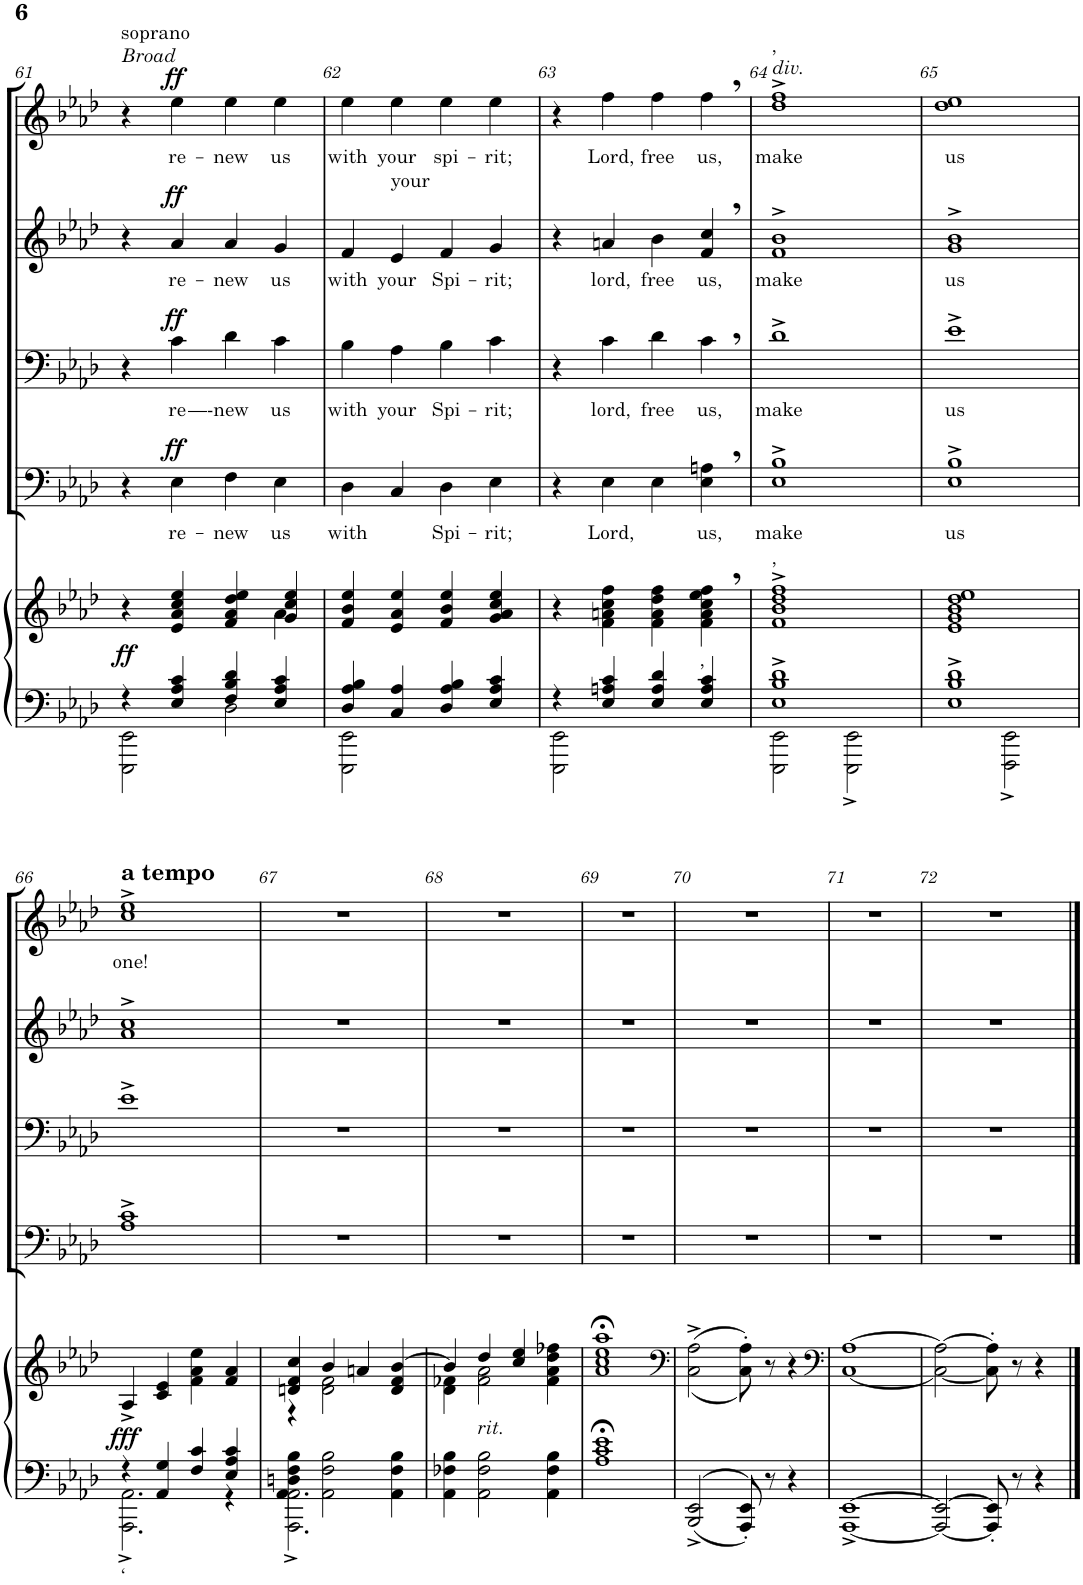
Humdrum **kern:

**kern	**kern	**dynam	**kern	**text	**dynam	**kern	**text	**dynam	**kern	**text	**dynam	**kern	**text	**dynam
*part5	*part5	*part5	*part4	*part4	*part4	*part3	*part3	*part3	*part2	*part2	*part2	*part1	*part1	*part1
*staff6	*staff5	*staff5/6	*staff4	*staff4	*staff4	*staff3	*staff3	*staff3	*staff2	*staff2	*staff2	*staff1	*staff1	*staff1
*I"Midi_1	*	*	*I"Midi_1	*	*	*I"Midi_1	*	*	*I"Midi_1	*	*	*I"Midi_1	*	*
!!LO:PB:g=z
*clefF4	*clefG2	*	*clefF4	*	*	*clefF4	*	*	*clefG2	*	*	*clefG2	*	*
*k[b-e-a-d-]	*k[b-e-a-d-]	*	*k[b-e-a-d-]	*	*	*k[b-e-a-d-]	*	*	*k[b-e-a-d-]	*	*	*k[b-e-a-d-]	*	*
*M2/2	*M2/2	*	*M2/2	*	*	*M2/2	*	*	*M2/2	*	*	*M2/2	*	*
=61	=61	=61	=61	=61	=61	=61	=61	=61	=61	=61	=61	=61	=61	=61
*^	*^	*	*	*	*	*	*	*	*	*	*	*	*	*
!	!	!	!	!	!	!	!	!	!	!	!	!	!	!LO:TX:a:t=soprano	!	!
!	!	!	!	!	!	!	!	!	!	!	!	!	!	!LO:TX:a:i:t=Broad	!	!
!	!	!	!	!LO:DY:b	!	!	!	!	!	!	!	!	!	!	!	!
4r	2EEE-\ 2EE-\	4r	2.ryy	ff	4r	.	.	4r	.	.	4r	.	.	4r	.	.
!	!	!	!	!	!	!LO:LY:b	!LO:DY:a	!	!LO:LY:b	!LO:DY:a	!	!LO:LY:b	!LO:DY:a	!	!LO:LY:b	!LO:DY:a
4E-/ 4A-/ 4c/	.	4e-/ 4a-/ 4cc/ 4ee-/	.	.	4E-\	re-	ff	4c\	re	ff	4a-/	re-	ff	4ee-\	re-	ff
!	!	!	!	!	!	!LO:LY:b	!	!	!LO:LY:b	!	!	!LO:LY:b	!	!	!LO:LY:b	!
4F/ 4B-/ 4d-/	2D-\	4f/ 4a-/ 4dd-/ 4ee-/	.	.	4F\	-new	.	4d-\	—-new	.	4a-/	-new	.	4ee-\	-new	.
!	!	!	!	!	!	!LO:LY:b	!	!	!LO:LY:b	!	!	!LO:LY:b	!	!	!LO:LY:b	!
4E-/ 4A-/ 4c/	.	4g/ 4cc/ 4ee-/	4a-\	.	4E-\	us	.	4c\	us	.	4g/	us	.	4ee-\	us	.
=62	=62	=62	=62	=62	=62	=62	=62	=62	=62	=62	=62	=62	=62	=62	=62	=62
!	!	!	!	!	!	!LO:LY:b	!	!	!LO:LY:b	!	!	!LO:LY:b	!	!	!LO:LY:b	!
*	*	*v	*v	*	*	*	*	*	*	*	*	*	*	*	*	*
4D-/ 4A-/ 4B-/	2EEE-\ 2EE-\	4f/ 4b-/ 4ee-/	.	4D-\	with	.	4B-\	with	.	4f/	with	.	4ee-\	with	.
!	!	!	!	!	!	!	!	!	!	!	!	!	!LO:TX:b:t=your	!	!
!	!	!	!	!	!	!	!	!LO:LY:b	!	!	!LO:LY:b	!	!	!LO:LY:b	!
4C/ 4A-/	.	4e-/ 4a-/ 4ee-/	.	4C/	.	.	4A-\	your	.	4e-/	your	.	4ee-\	your	.
!	!	!	!	!	!LO:LY:b	!	!	!LO:LY:b	!	!	!LO:LY:b	!	!	!LO:LY:b	!
4D-/ 4A-/ 4B-/	2ryy	4f/ 4b-/ 4ee-/	.	4D-\	Spi-	.	4B-\	Spi-	.	4f/	Spi-	.	4ee-\	spi-	.
!	!	!	!	!	!LO:LY:b	!	!	!LO:LY:b	!	!	!LO:LY:b	!	!	!LO:LY:b	!
4E-/ 4A-/ 4c/	.	4g/ 4a-/ 4cc/ 4ee-/	.	4E-\	-rit;	.	4c\	-rit;	.	4g/	-rit;	.	4ee-\	-rit;	.
=63	=63	=63	=63	=63	=63	=63	=63	=63	=63	=63	=63	=63	=63	=63	=63
4r	2EEE-\ 2EE-\	4r	.	4r	.	.	4r	.	.	4r	.	.	4r	.	.
!	!	!	!	!	!LO:LY:b	!	!	!LO:LY:b	!	!	!LO:LY:b	!	!	!LO:LY:b	!
4E-/ 4An/ 4c/	.	4f\ 4an\ 4cc\ 4ff\	.	4E-\	Lord,	.	4c\	lord,	.	4an/	lord,	.	4ff\	Lord,	.
!	!	!	!	!	!	!	!	!LO:LY:b	!	!	!LO:LY:b	!	!	!LO:LY:b	!
4E-/ 4A/ 4d-/	2ryy	4f\ 4a\ 4dd-\ 4ff\	.	4E-\	.	.	4d-\	free	.	4b-\	free	.	4ff\	free	.
!LO:TX:a:t=,	!	!	!	!	!	!	!	!	!	!	!	!	!	!	!
!	!	!	!	!	!LO:LY:b	!	!	!LO:LY:b	!	!	!LO:LY:b	!	!	!LO:LY:b	!
4E-/ 4A/ 4c/	.	4f\, 4a\, 4cc\, 4ee-\, 4ff\,	.	4E-\, 4An\,	us,	.	4c,\	us,	.	4f/, 4cc/,	us,	.	4ff,\	us,	.
=64	=64	=64	=64	=64	=64	=64	=64	=64	=64	=64	=64	=64	=64	=64	=64
!	!	!	!	!	!	!	!	!	!	!	!	!	!LO:TX:a:i:t=div.	!	!
!	!	!	!	!	!	!	!	!	!	!	!	!	!LO:TX:a:t=,	!	!
!	!	!LO:TX:a:t=,	!	!	!	!	!	!	!	!	!	!	!	!	!
!	!	!	!	!	!LO:LY:b	!	!	!LO:LY:b	!	!	!LO:LY:b	!	!	!LO:LY:b	!
*	*	*	*	*	*	*	*	*	*	*^	*	*	*	*	*
1E-^ 1B-^ 1d-^	2EEE-\ 2EE-\	1f^ 1b-^ 1dd-^ 1ff^	.	1E-^ 1B-^	make	.	1d-^	make	.	1b-^	1f	make	.	1dd-^ 1ff^	make	.
.	2EEE-\^ 2EE-\^	.	.	.	.	.	.	.	.	.	.	.	.	.	.	.
=65	=65	=65	=65	=65	=65	=65	=65	=65	=65	=65	=65	=65	=65	=65	=65	=65
!	!	!	!	!	!LO:LY:b	!	!	!LO:LY:b	!	!	!	!LO:LY:b	!	!	!LO:LY:b	!
1E-^ 1B-^ 1d-^	2ryy	1e- 1g 1b- 1dd- 1ee-	.	1E-^ 1B-^	us	.	1e-^	us	.	1b-^	1g	us	.	1dd- 1ee-	us	.
.	2FFF\^ 2EE-\^	.	.	.	.	.	.	.	.	.	.	.	.	.	.	.
*	*	*	*	*	*	*	*	*	*	*v	*v	*	*	*	*	*
!!LO:LB:g=z
=66	=66	=66	=66	=66	=66	=66	=66	=66	=66	=66	=66	=66	=66	=66	=66
!	!	!	!	!	!	!	!	!	!	!	!	!	!LO:TX:a:B:t=a tempo	!	!
!LO:TX:b:t=‘	!	!	!	!	!	!	!	!	!	!	!	!	!	!	!
!	!	!	!LO:DY:b	!	!	!	!	!	!	!	!	!	!	!LO:LY:b	!
4r	2.AAA-\^ 2.AA-\^	4A-^/	fff	1A-^ 1c^	.	.	1e-^	.	.	1a-^ 1cc^	.	.	1cc^ 1ee-^	one!	.
4AA-/ 4G/	.	4c/ 4e-/	.	.	.	.	.	.	.	.	.	.	.	.	.
4F/ 4c/	.	4f\ 4a-\ 4ee-\	.	.	.	.	.	.	.	.	.	.	.	.	.
4E-/ 4A-/ 4c/	4r	4f/ 4a-/	.	.	.	.	.	.	.	.	.	.	.	.	.
=67	=67	=67	=67	=67	=67	=67	=67	=67	=67	=67	=67	=67	=67	=67	=67
*	*	*^	*	*	*	*	*	*	*	*	*	*	*	*	*
4AA-\ 4Dn\ 4F\ 4B-\	2.AAA-\^ 2.AA-\^	4dn/ 4f/ 4cc/	4r	.	1r	.	.	1r	.	.	1r	.	.	1r	.	.
2AA-\ 2F\ 2B-\	.	4b-/	2d\ 2f\	.	.	.	.	.	.	.	.	.	.	.	.	.
.	.	4an/	.	.	.	.	.	.	.	.	.	.	.	.	.	.
4AA-\ 4F\ 4B-\	4ryy	4d/ 4f/ [4b-/	4ryy	.	.	.	.	.	.	.	.	.	.	.	.	.
*v	*v	*	*	*	*	*	*	*	*	*	*	*	*	*	*	*
=68	=68	=68	=68	=68	=68	=68	=68	=68	=68	=68	=68	=68	=68	=68	=68
4AA-\ 4F-X\ 4B-\	4b-/]	4d-\ 4f-X\	.	1r	.	.	1r	.	.	1r	.	.	1r	.	.
!LO:TX:a:i:t=rit.	!	!	!	!	!	!	!	!	!	!	!	!	!	!	!
2AA-\ 2F-\ 2B-\	4dd-/	2f-\ 2a-\	.	.	.	.	.	.	.	.	.	.	.	.	.
.	4cc/ 4ee-/	.	.	.	.	.	.	.	.	.	.	.	.	.	.
4AA-\ 4F-\ 4B-\	4f-\ 4a-\ 4dd-\ 4ff-X\	4ryy	.	.	.	.	.	.	.	.	.	.	.	.	.
=69	=69	=69	=69	=69	=69	=69	=69	=69	=69	=69	=69	=69	=69	=69	=69
*^	*	*	*	*	*	*	*	*	*	*	*	*	*	*	*
1e-;<	1A- 1c	1aa-;<	1a- 1cc 1ee-	.	1r	.	.	1r	.	.	1r	.	.	1r	.	.
*v	*v	*	*	*	*	*	*	*	*	*	*	*	*	*	*	*
*	*v	*v	*	*	*	*	*	*	*	*	*	*	*	*	*
=70	=70	=70	=70	=70	=70	=70	=70	=70	=70	=70	=70	=70	=70	=70
*	*clefF4	*	*	*	*	*	*	*	*	*	*	*	*	*
2BBB-/^ 2EE-/^	(>(<2C\^ 2A-\^	.	1r	.	.	1r	.	.	1r	.	.	1r	.	.
8AAA-/' 8EE-/'	8C\' 8A-\'))	.	.	.	.	.	.	.	.	.	.	.	.	.
8r	8r	.	.	.	.	.	.	.	.	.	.	.	.	.
4r	4r	.	.	.	.	.	.	.	.	.	.	.	.	.
=71	=71	=71	=71	=71	=71	=71	=71	=71	=71	=71	=71	=71	=71	=71
*	*clefF4	*	*	*	*	*	*	*	*	*	*	*	*	*
*^	*^	*	*	*	*	*	*	*	*	*	*	*	*	*
[1EE-	[1AAA-^	[1A-	[1C	.	1r	.	.	1r	.	.	1r	.	.	1r	.	.
*v	*v	*	*	*	*	*	*	*	*	*	*	*	*	*	*	*
*	*v	*v	*	*	*	*	*	*	*	*	*	*	*	*	*
=72	=72	=72	=72	=72	=72	=72	=72	=72	=72	=72	=72	=72	=72	=72
2AAA-/_ 2EE-/_	2C\_ 2A-\_	.	1r	.	.	1r	.	.	1r	.	.	1r	.	.
8AAA-/]' 8EE-/]'	8C\]' 8A-\]'	.	.	.	.	.	.	.	.	.	.	.	.	.
8r	8r	.	.	.	.	.	.	.	.	.	.	.	.	.
4r	4r	.	.	.	.	.	.	.	.	.	.	.	.	.
==	==	==	==	==	==	==	==	==	==	==	==	==	==	==
*-	*-	*-	*-	*-	*-	*-	*-	*-	*-	*-	*-	*-	*-	*-
